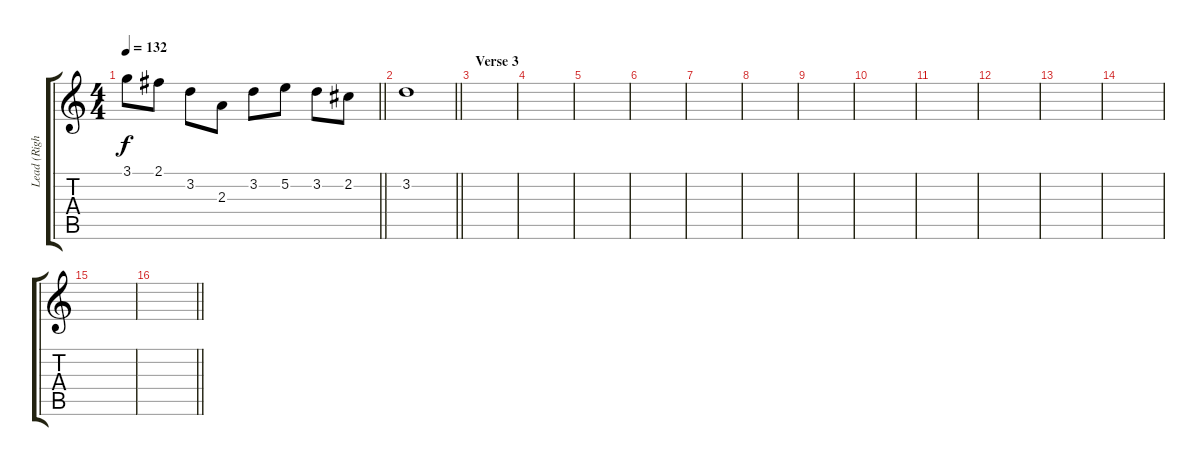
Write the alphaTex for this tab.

\track ("Lead (Right)" "Lead (Righ") {instrument overdrivenguitar}
\staff {score tabs}
\tuning (E4 B3 G3 D3 A2 E2) {hide}
\ts (4 4)
\tempo 132
\clef g2
\barLineRight lightlight
\ks c
3.1{t}.8{dy f} 2.1.8 3.2.8 2.3.8 3.2.8 5.2.8 3.2.8 2.2.8 |
\barLineRight lightlight
3.2.1 |
\section ("" "Verse 3")
|
|
|
|
|
|
|
|
|
|
|
|
|
\barLineRight lightlight
